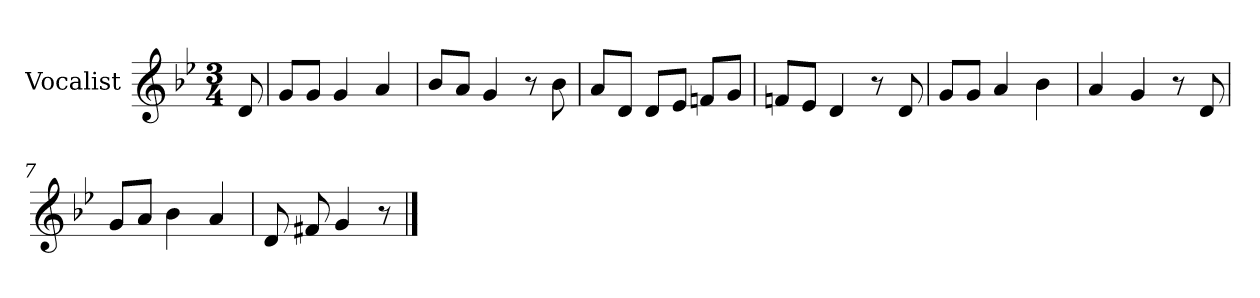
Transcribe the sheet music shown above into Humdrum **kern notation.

**kern
*part1
*staff1
*I"Vocalist
*k[b-e-]
*g:
*M3/4
=
8d
=1
8gL
8gJ
4g
4a
=2
8b-L
8aJ
4g
8r
8b-
=3
8aL
8dJ
8dL
8e-J
8fnL
8gJ
=4
8fnL
8e-J
4d
8r
8d
=5
8gL
8gJ
4a
4b-
=6
4a
4g
8r
8d
=7
8gL
8aJ
4b-
4a
=8
8d
8f#X
4g
8r
==
*-
